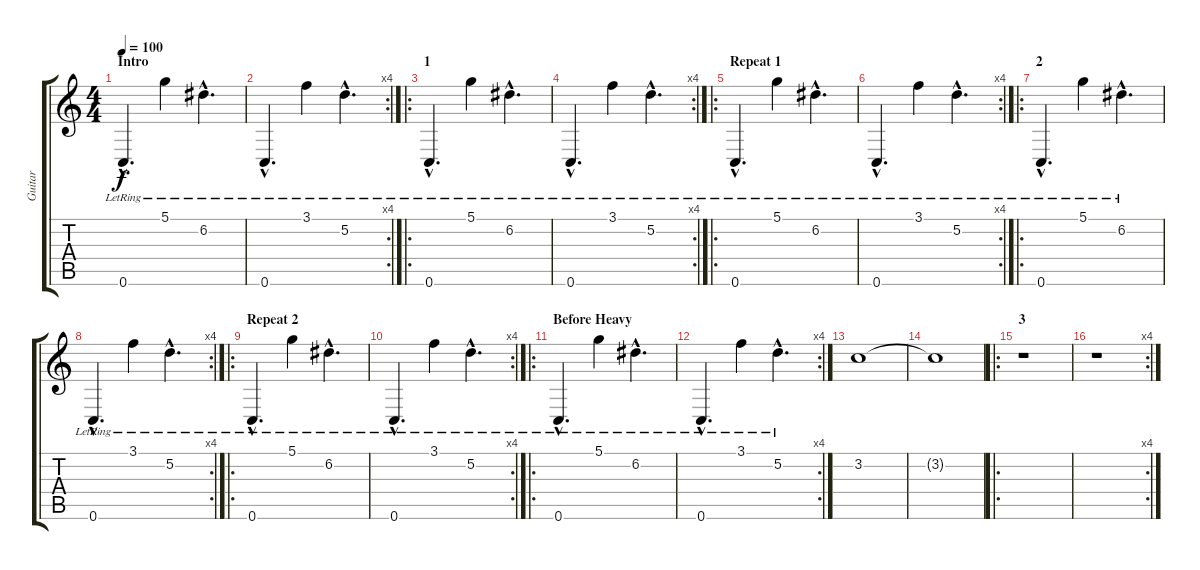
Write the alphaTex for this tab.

\track ("Guitar" "Guitar") {instrument acousticguitarsteel}
\staff {score tabs}
\tuning (D4 A3 F3 C3 G2 C2) {hide}
\ts (4 4)
\section ("" "Intro")
\tempo 100
\clef g2
\ks c
0.6{hac lr}.4{d dy f instrument acousticguitarsteel} 5.1{lr}.4 6.2{hac lr}.4{d} |
\rc 4
0.6{hac lr}.4{d} 3.1{lr}.4 5.2{hac lr}.4{d} |
\ro
\section ("" "1")
0.6{hac lr}.4{d} 5.1{lr}.4 6.2{hac lr}.4{d} |
\rc 4
0.6{hac lr}.4{d} 3.1{lr}.4 5.2{hac lr}.4{d} |
\ro
\section ("" "Repeat 1")
0.6{hac lr}.4{d} 5.1{lr}.4 6.2{hac lr}.4{d} |
\rc 4
0.6{hac lr}.4{d} 3.1{lr}.4 5.2{hac lr}.4{d} |
\ro
\section ("" "2")
0.6{hac lr}.4{d} 5.1{lr}.4 6.2{hac lr}.4{d} |
\rc 4
0.6{hac lr}.4{d} 3.1{lr}.4 5.2{hac lr}.4{d} |
\ro
\section ("" "Repeat 2")
0.6{hac lr}.4{d} 5.1{lr}.4 6.2{hac lr}.4{d} |
\rc 4
0.6{hac lr}.4{d} 3.1{lr}.4 5.2{hac lr}.4{d} |
\ro
\section ("" "Before Heavy")
0.6{hac lr}.4{d} 5.1{lr}.4 6.2{hac lr}.4{d} |
\rc 4
0.6{hac lr}.4{d} 3.1{lr}.4 5.2{hac lr}.4{d} |
3.2.1 |
3.2{t}.1 |
\ro
\section ("" "3")
r.1 |
\rc 4
r.1
